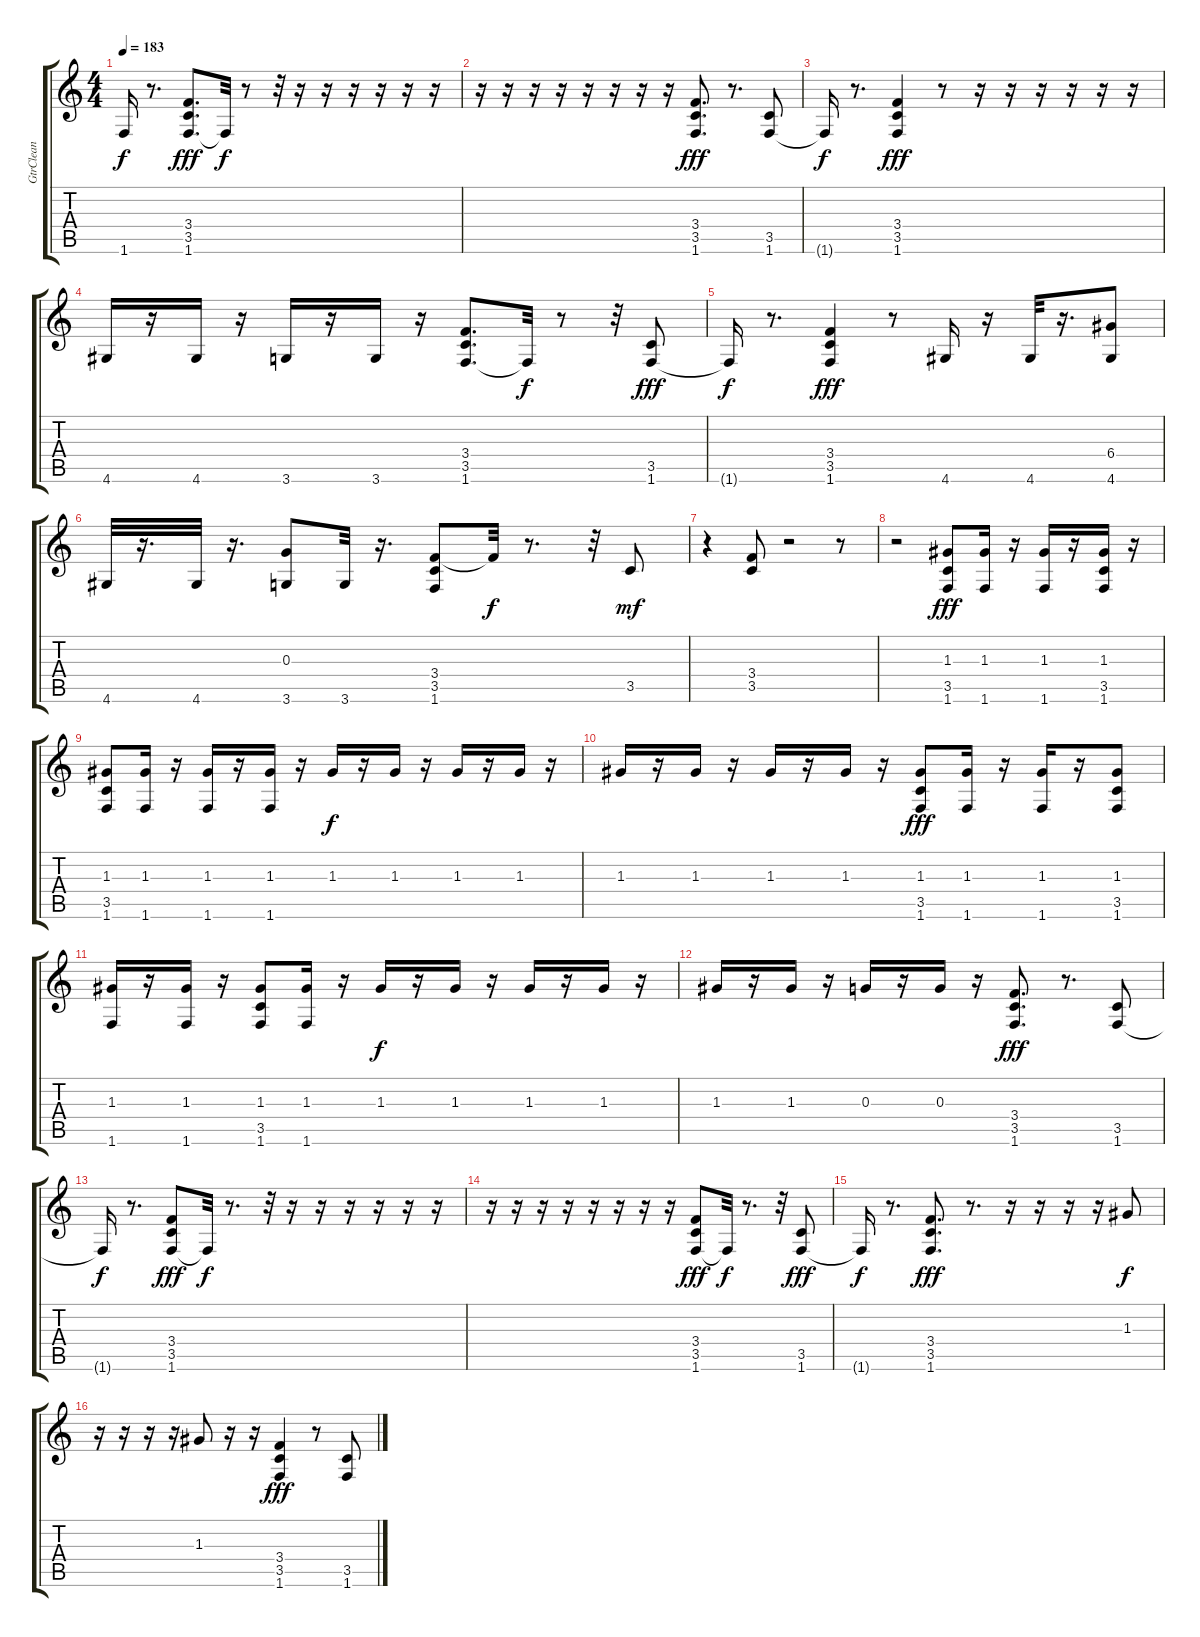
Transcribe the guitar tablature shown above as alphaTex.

\track ("GtrClean" "GtrClean") {instrument electricguitarclean}
\staff {score tabs}
\tuning (E4 B3 G3 D3 A2 E2) {hide}
\ts (4 4)
\tempo 183
\clef g2
\ks c
1.6{t}.16{dy f} r.8{d} (3.4 3.5 1.6).8{d dy fff} 1.6{t}.32{dy f} r.8 r.32 r.16 r.16 r.16 r.16 r.16 r.16 |
r.16 r.16 r.16 r.16 r.16 r.16 r.16 r.16 (3.4 3.5 1.6).8{d dy fff} r.8{d} (3.5 1.6).8 |
1.6{t}.16{dy f} r.8{d} (3.4 3.5 1.6).4{dy fff} r.8 r.16 r.16 r.16 r.16 r.16 r.16 |
4.6.16 r.16 4.6.16 r.16 3.6.16 r.16 3.6.16 r.16 (3.4 3.5 1.6).8{d} 1.6{t}.32{dy f} r.8 r.32 (3.5 1.6).8{dy fff} |
1.6{t}.16{dy f} r.8{d} (3.4 3.5 1.6).4{dy fff} r.8 4.6.16 r.16 4.6.32 r.16{d} (6.4 4.6).8 |
4.6.32 r.16{d} 4.6.32 r.16{d} (0.3 3.6).8 3.6.32 r.16{d} (3.4 3.5 1.6).8 3.4{t}.32{dy f} r.8{d} r.32 3.5.8{dy mf} |
r.4 (3.4 3.5).8 r.2 r.8 |
r.2 (1.3 3.5 1.6).8{dy fff} (1.3 1.6).16 r.16 (1.3 1.6).16 r.16 (1.3 3.5 1.6).16 r.16 |
(1.3 3.5 1.6).8 (1.3 1.6).16 r.16 (1.3 1.6).16 r.16 (1.3 1.6).16 r.16 1.3.16{dy f} r.16 1.3.16 r.16 1.3.16 r.16 1.3.16 r.16 |
1.3.16 r.16 1.3.16 r.16 1.3.16 r.16 1.3.16 r.16 (1.3 3.5 1.6).8{dy fff} (1.3 1.6).16 r.16 (1.3 1.6).16 r.16 (1.3 3.5 1.6).8 |
(1.3 1.6).16 r.16 (1.3 1.6).16 r.16 (1.3 3.5 1.6).8 (1.3 1.6).16 r.16 1.3.16{dy f} r.16 1.3.16 r.16 1.3.16 r.16 1.3.16 r.16 |
1.3.16 r.16 1.3.16 r.16 0.3.16 r.16 0.3.16 r.16 (3.4 3.5 1.6).8{d dy fff} r.8{d} (3.5 1.6).8 |
1.6{t}.16{dy f} r.8{d} (3.4 3.5 1.6).8{dy fff} 1.6{t}.32{dy f} r.8{d} r.32 r.16 r.16 r.16 r.16 r.16 r.16 |
r.16 r.16 r.16 r.16 r.16 r.16 r.16 r.16 (3.4 3.5 1.6).8{dy fff} 1.6{t}.32{dy f} r.8{d} r.32 (3.5 1.6).8{dy fff} |
1.6{t}.16{dy f} r.8{d} (3.4 3.5 1.6).8{d dy fff} r.8{d} r.16 r.16 r.16 r.16 1.3.8{dy f} |
r.16 r.16 r.16 r.16 1.3.8 r.16 r.16 (3.4 3.5 1.6).4{dy fff} r.8 (3.5 1.6).8
